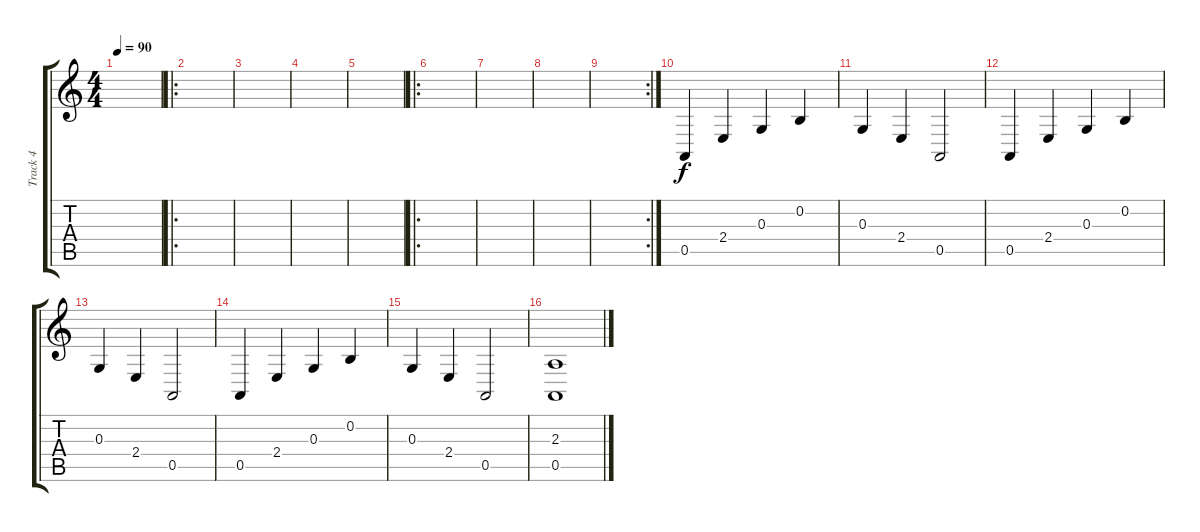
\track ("Track 4" "Track 4") {instrument choiraahs}
\staff {score tabs}
\tuning (E4 B3 G3 D3 A2 D2) {hide}
\ts (4 4)
\tempo 90
\clef g2
\ks c
|
\ro
|
|
|
|
\ro
|
|
|
\rc 2
|
0.5.4{balance 0} 2.4.4{balance 6} 0.3.4{balance 10} 0.2.4{balance 16} |
0.3.4{balance 10} 2.4.4{balance 6} 0.5.2{balance 0} |
0.5.4{balance 0} 2.4.4{balance 6} 0.3.4{balance 10} 0.2.4{balance 16} |
0.3.4{balance 10} 2.4.4{balance 6} 0.5.2{balance 0} |
0.5.4{balance 0} 2.4.4{balance 6} 0.3.4{balance 10} 0.2.4{balance 16} |
0.3.4{balance 10} 2.4.4{balance 6} 0.5.2{balance 0} |
(2.3 0.5).1{balance 8}
